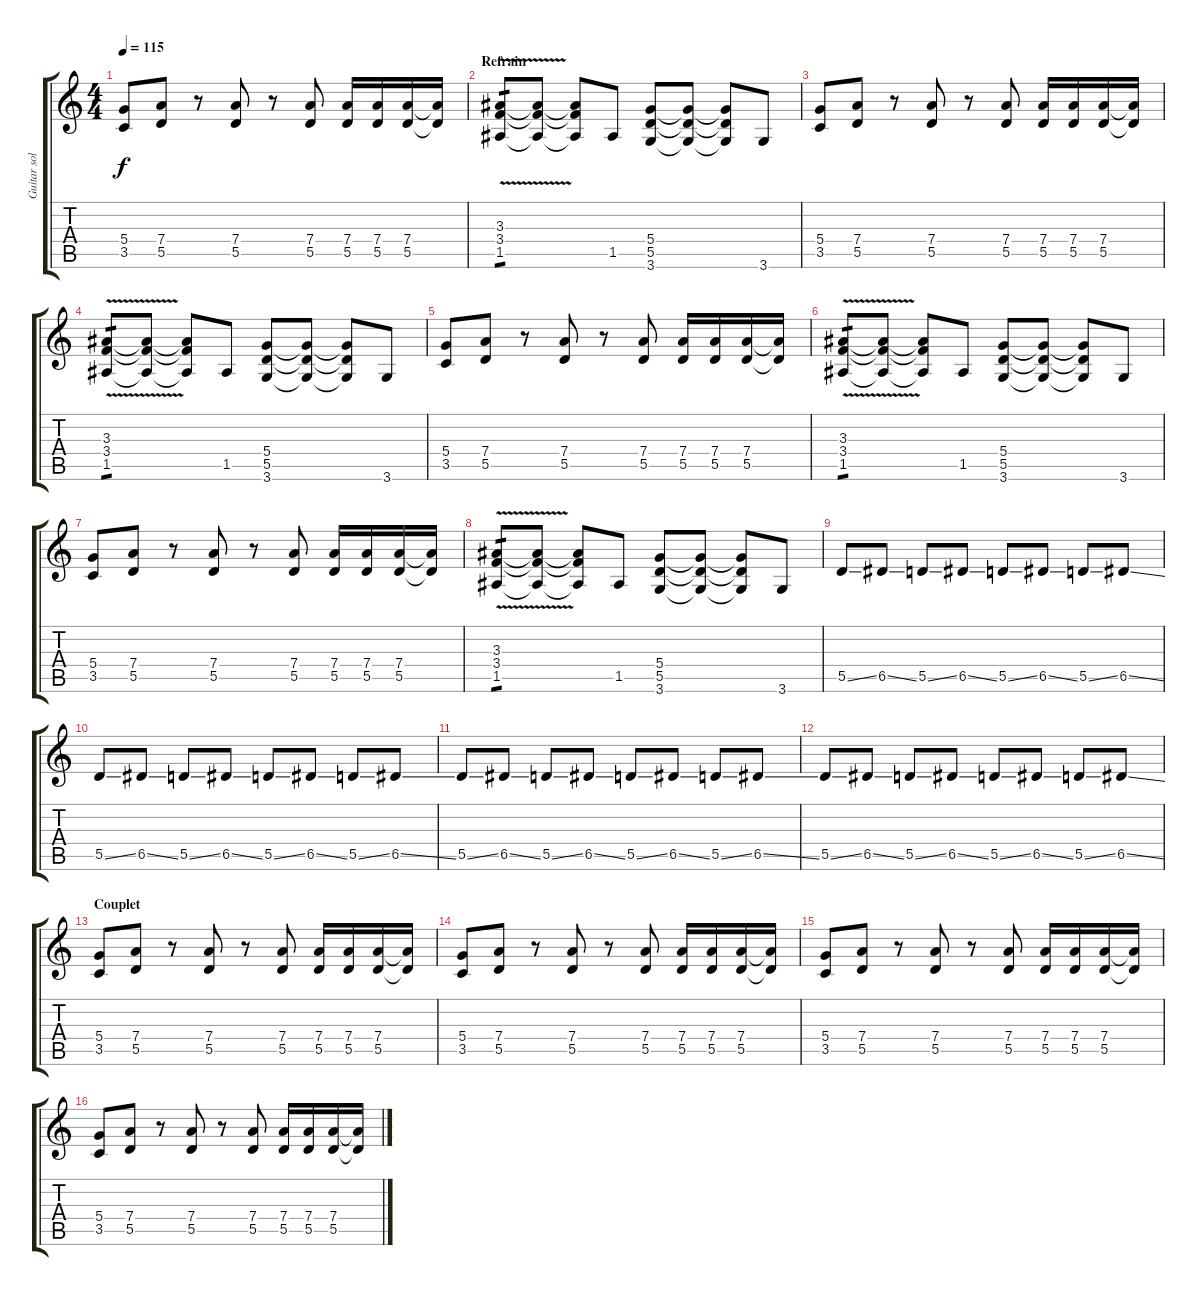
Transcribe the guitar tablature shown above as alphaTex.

\track ("Guitar solo et doublage" "Guitar sol") {instrument distortionguitar}
\staff {score tabs}
\tuning (E4 B3 G3 D3 A2 E2) {hide}
\ts (4 4)
\tempo 115
\clef g2
\ks c
(5.4 3.5).8{dy f} (7.4 5.5).8 r.8 (7.4 5.5).8 r.8 (7.4 5.5).8 (7.4 5.5).16 (7.4 5.5).16 (7.4 5.5).16 (7.4{t} 5.5{t}).16 |
\section ("" "Refrain")
(3.3 3.4{v} 1.5).8{tp 1 volume 8} (3.3{t} 3.4{t} 1.5{t}).8 (3.3{t} 3.4{t} 1.5{t}).8 1.5.8 (5.4 5.5 3.6).8 (5.4{t} 5.5{t} 3.6{t}).8 (5.4{t} 5.5{t} 3.6{t}).8 3.6.8 |
(5.4 3.5).8 (7.4 5.5).8 r.8 (7.4 5.5).8 r.8 (7.4 5.5).8 (7.4 5.5).16 (7.4 5.5).16 (7.4 5.5).16 (7.4{t} 5.5{t}).16 |
(3.3 3.4{v} 1.5).8{tp 1} (3.3{t} 3.4{t} 1.5{t}).8 (3.3{t} 3.4{t} 1.5{t}).8 1.5.8 (5.4 5.5 3.6).8 (5.4{t} 5.5{t} 3.6{t}).8 (5.4{t} 5.5{t} 3.6{t}).8 3.6.8 |
(5.4 3.5).8 (7.4 5.5).8 r.8 (7.4 5.5).8 r.8 (7.4 5.5).8 (7.4 5.5).16 (7.4 5.5).16 (7.4 5.5).16 (7.4{t} 5.5{t}).16 |
(3.3 3.4{v} 1.5).8{tp 1} (3.3{t} 3.4{t} 1.5{t}).8 (3.3{t} 3.4{t} 1.5{t}).8 1.5.8 (5.4 5.5 3.6).8 (5.4{t} 5.5{t} 3.6{t}).8 (5.4{t} 5.5{t} 3.6{t}).8 3.6.8 |
(5.4 3.5).8 (7.4 5.5).8 r.8 (7.4 5.5).8 r.8 (7.4 5.5).8 (7.4 5.5).16 (7.4 5.5).16 (7.4 5.5).16 (7.4{t} 5.5{t}).16 |
(3.3 3.4{v} 1.5).8{tp 1 volume 10} (3.3{t} 3.4{t} 1.5{t}).8 (3.3{t} 3.4{t} 1.5{t}).8 1.5.8 (5.4 5.5 3.6).8 (5.4{t} 5.5{t} 3.6{t}).8 (5.4{t} 5.5{t} 3.6{t}).8 3.6.8 |
5.5{ss}.8{volume 16} 6.5{ss}.8{volume 6} 5.5{ss}.8 6.5{ss}.8 5.5{ss}.8 6.5{ss}.8 5.5{ss}.8 6.5{ss}.8 |
5.5{ss}.8 6.5{ss}.8 5.5{ss}.8 6.5{ss}.8 5.5{ss}.8 6.5{ss}.8 5.5{ss}.8 6.5{ss}.8 |
5.5{ss}.8 6.5{ss}.8 5.5{ss}.8 6.5{ss}.8 5.5{ss}.8 6.5{ss}.8 5.5{ss}.8 6.5{ss}.8 |
5.5{ss}.8 6.5{ss}.8 5.5{ss}.8 6.5{ss}.8 5.5{ss}.8 6.5{ss}.8 5.5{ss}.8 6.5{ss}.8 |
\section ("" "Couplet")
(5.4 3.5).8{volume 12 instrument distortionguitar} (7.4 5.5).8 r.8 (7.4 5.5).8 r.8 (7.4 5.5).8 (7.4 5.5).16 (7.4 5.5).16 (7.4 5.5).16 (7.4{t} 5.5{t}).16 |
(5.4 3.5).8{volume 10 instrument distortionguitar} (7.4 5.5).8 r.8 (7.4 5.5).8 r.8 (7.4 5.5).8 (7.4 5.5).16 (7.4 5.5).16 (7.4 5.5).16 (7.4{t} 5.5{t}).16 |
(5.4 3.5).8 (7.4 5.5).8 r.8 (7.4 5.5).8 r.8 (7.4 5.5).8 (7.4 5.5).16 (7.4 5.5).16 (7.4 5.5).16 (7.4{t} 5.5{t}).16 |
(5.4 3.5).8 (7.4 5.5).8 r.8 (7.4 5.5).8 r.8 (7.4 5.5).8 (7.4 5.5).16 (7.4 5.5).16 (7.4 5.5).16 (7.4{t} 5.5{t}).16
